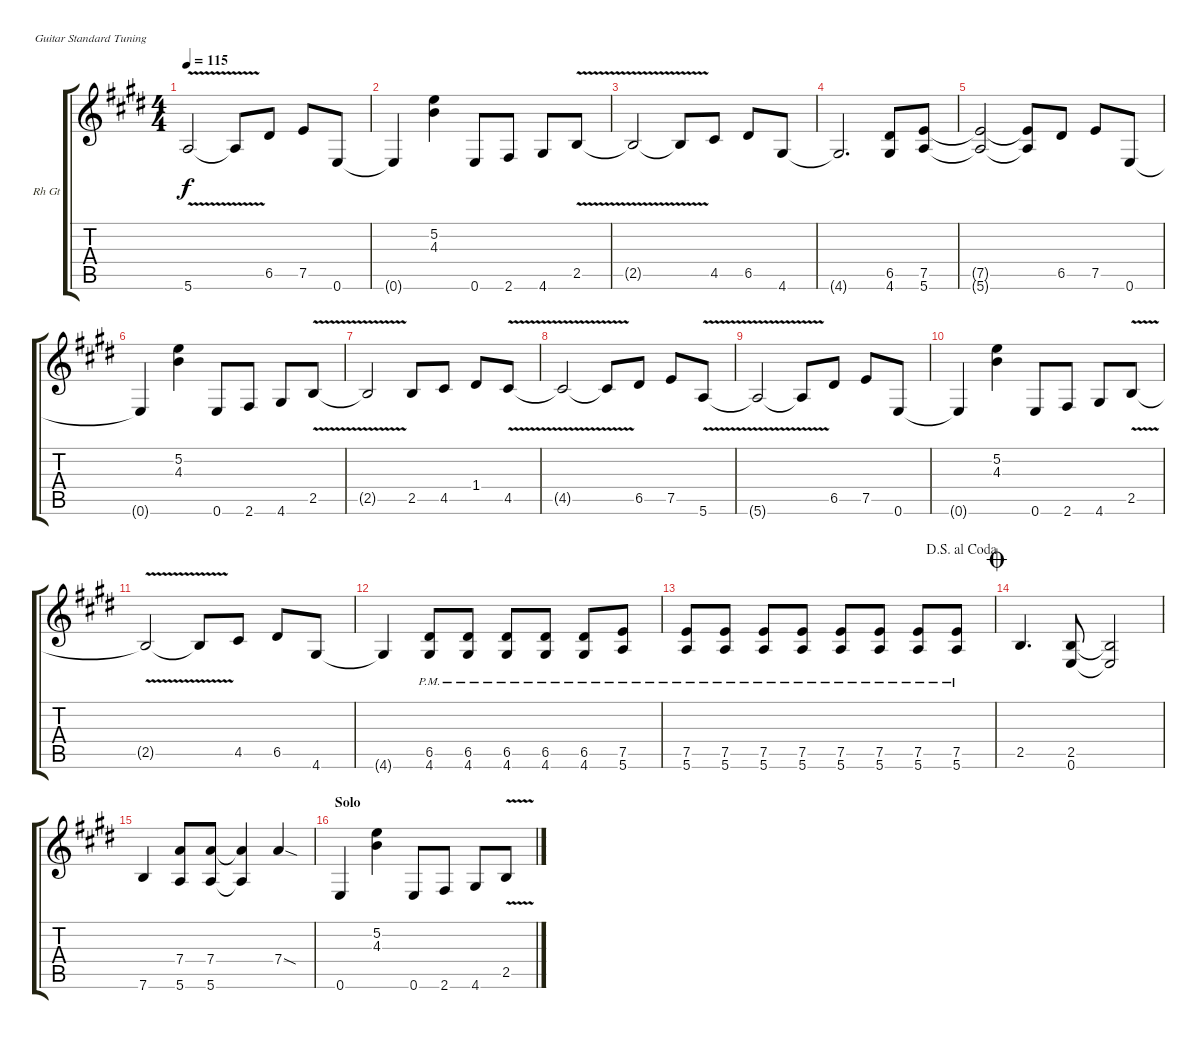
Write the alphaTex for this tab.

\defaultSystemsLayout 4
\bracketExtendMode groupsimilarinstruments
\useSystemSignSeparator
\multiTrackTrackNamePolicy allsystems
\firstSystemTrackNameOrientation horizontal
\otherSystemsTrackNameOrientation horizontal
\track ("Rhythm Guitar" "Rh Gt") {instrument electricguitarclean}
\staff {score tabs}
\tuning (E4 B3 G3 D3 A2 E2)
\ts (4 4)
\tempo 115
\clef g2
\scale
0.239875
\ks e
5.6{v t}.2{dy f} 5.6{v t}.8 6.5.8 7.5.8 0.6.8 |
\scale
0.305085 0.6{t}.4 (5.2 4.3).4 0.6.8 2.6.8 4.6.8 2.5{v}.8 |
\scale
0.261017 2.5{v t}.2 2.5{v t}.8 4.5.8 6.5.8 4.6.8 |
\scale
0.172881 4.6{t}.2{d} (6.5 4.6).8 (7.5 5.6).8 |
\scale
0.261017 (7.5{t} 5.6{t}).2 (7.5{t} 5.6{t}).8 6.5.8 7.5.8 0.6.8 |
\scale
0.280374 0.6{t}.4 (5.2 4.3).4 0.6.8 2.6.8 4.6.8 2.5{v}.8 |
\scale
0.239875 2.5{v t}.2 2.5.8 4.5.8 1.4.8 4.5{v}.8 |
\scale
0.239875 4.5{v t}.2 4.5{v t}.8 6.5.8 7.5.8 5.6{v}.8 |
\scale
0.239875 5.6{v t}.2 5.6{v t}.8 6.5.8 7.5.8 0.6.8 |
\scale
0.233161 0.6{t}.4 (5.2 4.3).4 0.6.8 2.6.8 4.6.8 2.5{v}.8 |
\scale
0.199482 2.5{v t}.2 2.5{v t}.8 4.5.8 6.5.8 4.6.8 |
\scale
0.266839 4.6{t}.4 (6.5{pm} 4.6{pm}).8 (4.6{pm} 6.5{pm}).8 (4.6{pm} 6.5{pm}).8 (4.6{pm} 6.5{pm}).8 (4.6{pm} 6.5{pm}).8 (7.5{pm} 5.6{pm}).8 |
\jump dalsegnoalcoda
\scale
0.300518 (7.5{pm} 5.6{pm}).8 (7.5{pm} 5.6{pm}).8 (7.5{pm} 5.6{pm}).8 (7.5{pm} 5.6{pm}).8 (7.5{pm} 5.6{pm}).8 (7.5{pm} 5.6{pm}).8 (7.5{pm} 5.6{pm}).8 (7.5{pm} 5.6{pm}).8 |
\jump coda
\scale
0.141667 2.5.4{d} (2.5 0.6).8 (2.5{t} 0.6{t}).2 |
\scale
0.213889 7.6.4 (7.4 5.6).8 (7.4 5.6).8 (7.4{t} 5.6{t}).4 7.4{sod}.4 |
\section ("" "Solo")
\scale
0.280374 0.6.4 (5.2 4.3).4 0.6.8 2.6.8 4.6.8 2.5{v}.8
